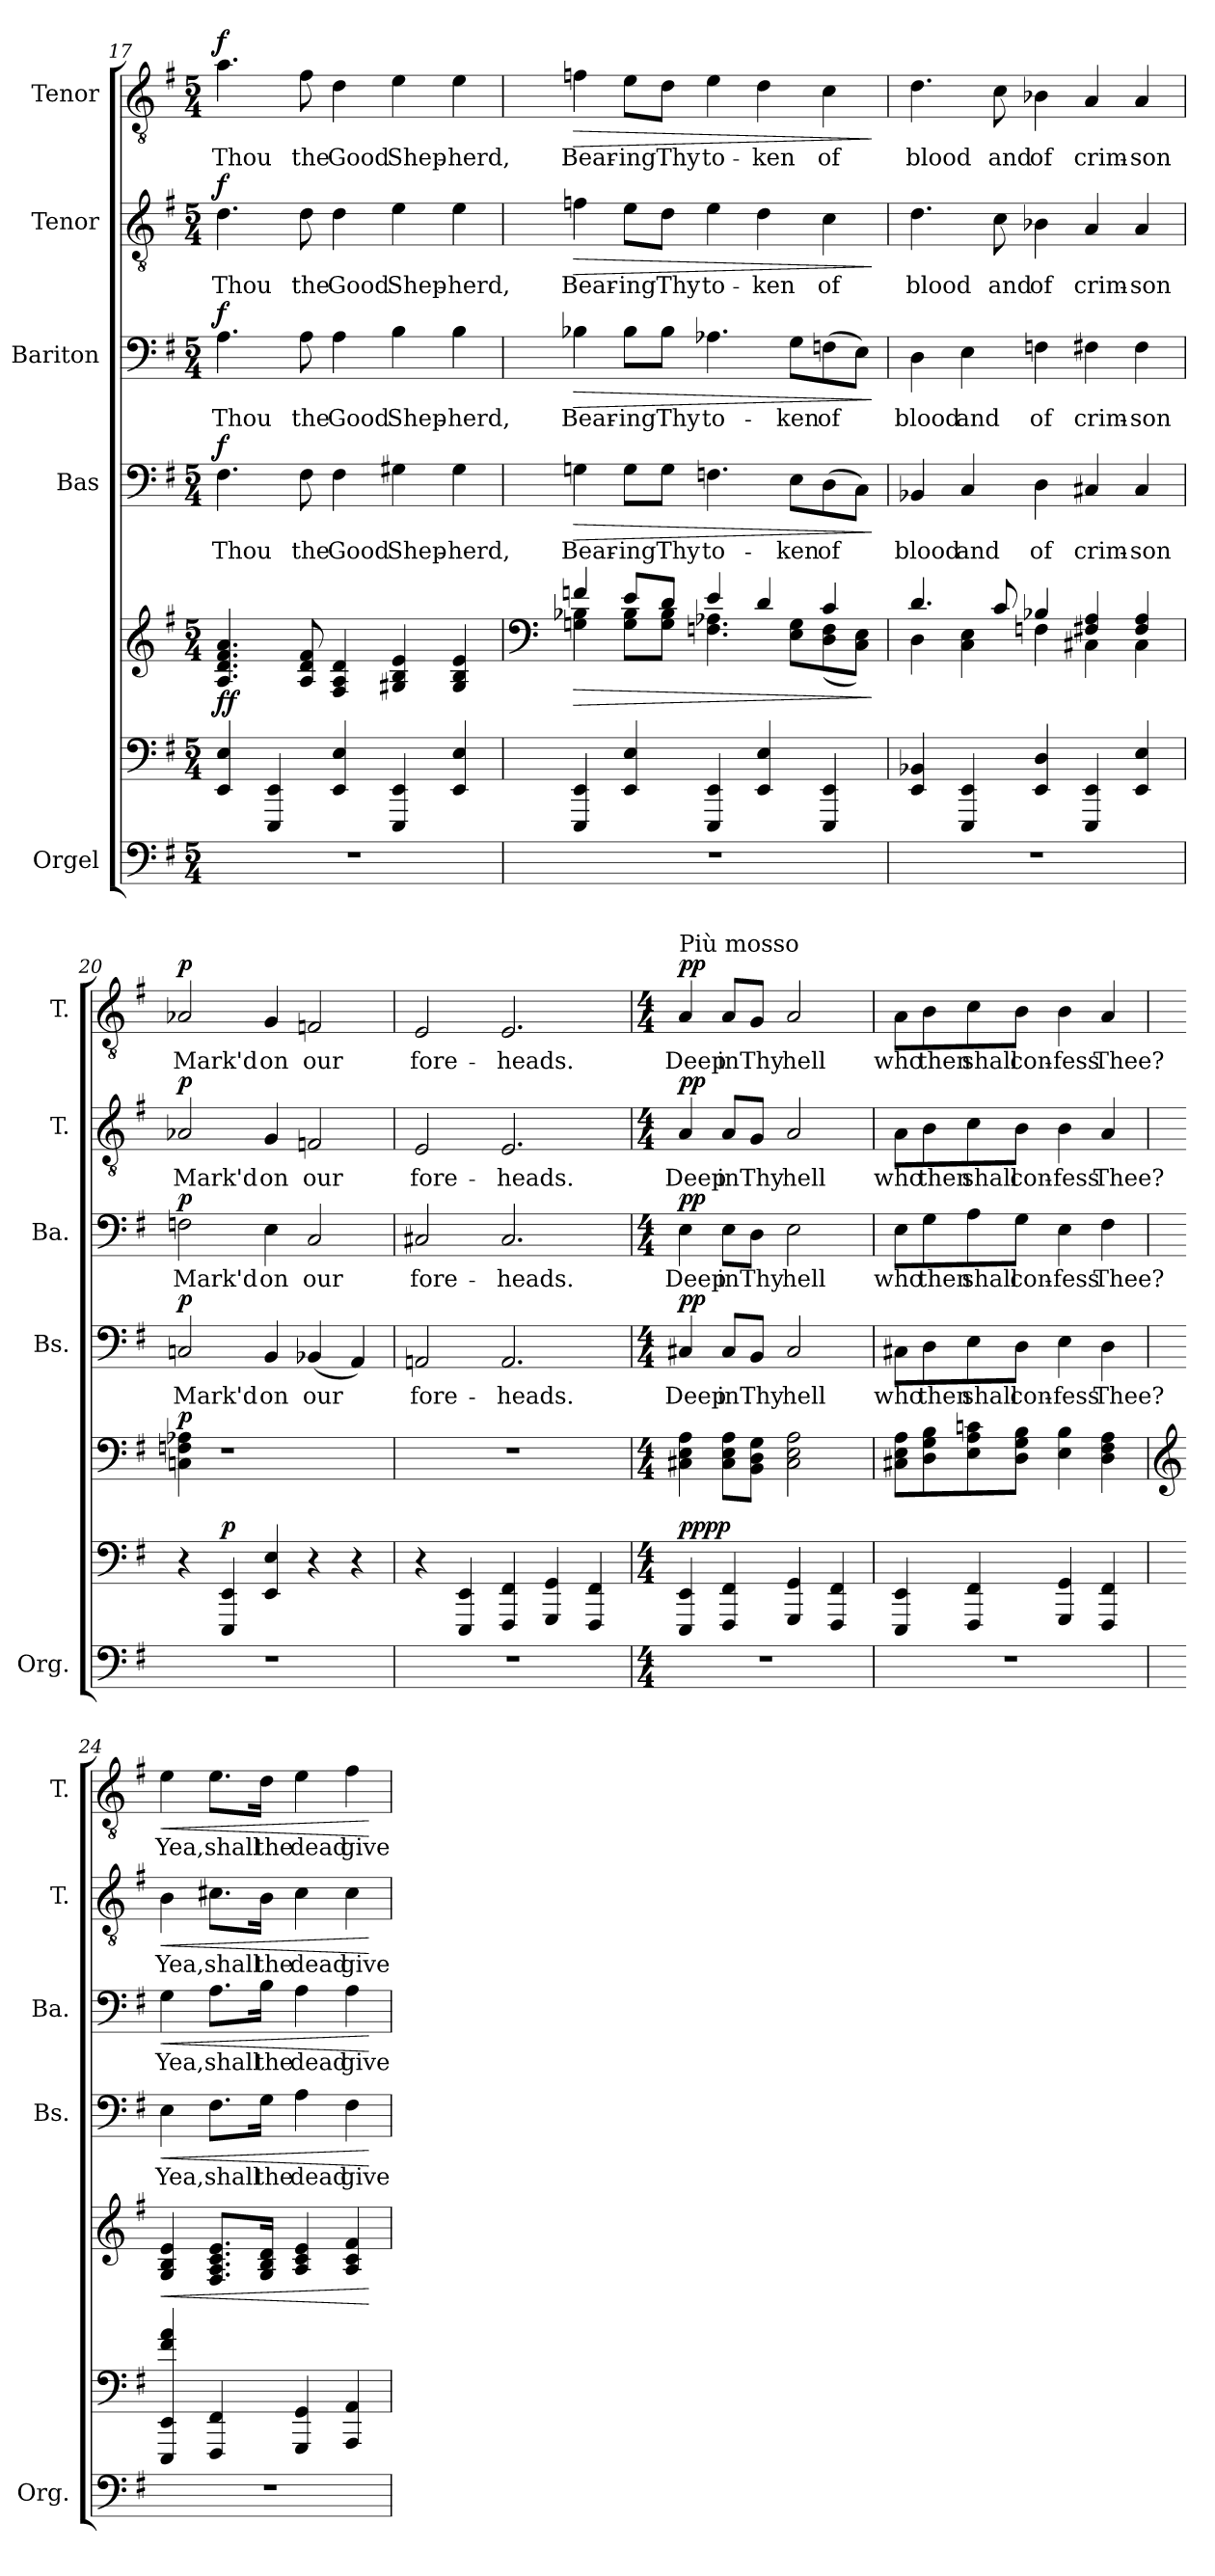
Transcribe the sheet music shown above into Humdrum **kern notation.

**kern	**kern	**kern	**dynam	**kern	**text	**dynam	**kern	**text	**dynam	**kern	**text	**dynam	**kern	**text	**dynam
*part5	*part5	*part5	*part5	*part4	*part4	*part4	*part3	*part3	*part3	*part2	*part2	*part2	*part1	*part1	*part1
*staff7	*staff6	*staff5	*staff5/6/7	*staff4	*staff4	*staff4	*staff3	*staff3	*staff3	*staff2	*staff2	*staff2	*staff1	*staff1	*staff1
*I"Orgel	*	*	*	*I"Bas	*	*	*I"Bariton	*	*	*I"Tenor	*	*	*I"Tenor	*	*
*I'Org.	*	*	*	*I'Bs.	*	*	*I'Ba.	*	*	*I'T.	*	*	*I'T.	*	*
*clefF4	*clefF4	*clefG2	*	*clefF4	*	*	*clefF4	*	*	*clefGv2	*	*	*clefGv2	*	*
*k[f#]	*k[f#]	*k[f#]	*	*k[f#]	*	*	*k[f#]	*	*	*k[f#]	*	*	*k[f#]	*	*
*M5/4	*M5/4	*M5/4	*	*M5/4	*	*	*M5/4	*	*	*M5/4	*	*	*M5/4	*	*
=17	=17	=17	=17	=17	=17	=17	=17	=17	=17	=17	=17	=17	=17	=17	=17
!	!	!	!LO:DY:a=2	!	!	!	!	!	!	!	!	!	!	!	!
!	!	!	!LO:DY:n=1:a	!	!	!LO:DY:a	!	!	!LO:DY:a	!	!	!LO:DY:a	!	!	!LO:DY:a
4%5r	4EE/ 4E/	4.A/ 4.d/ 4.f#/ 4.a/	f f	4.F#\	Thou	f	4.A\	Thou	f	4.d\	Thou	f	4.a\	Thou	f
.	4EEE/ 4EE/	.	.	.	.	.	.	.	.	.	.	.	.	.	.
.	.	8A/ 8d/ 8f#/	.	8F#\	the	.	8A\	the	.	8d\	the	.	8f#\	the	.
.	4EE/ 4E/	4F#/ 4A/ 4d/	.	4F#\	Good	.	4A\	Good	.	4d\	Good	.	4d\	Good	.
.	4EEE/ 4EE/	4G#X/ 4B/ 4e/	.	4G#X\	Shep-	.	4B\	Shep-	.	4e\	Shep-	.	4e\	Shep-	.
.	4EE/ 4E/	4G#/ 4B/ 4e/	.	4G#\	-herd,	.	4B\	-herd,	.	4e\	-herd,	.	4e\	-herd,	.
=18	=18	=18	=18	=18	=18	=18	=18	=18	=18	=18	=18	=18	=18	=18	=18
*	*	*clefF4	*	*	*	*	*	*	*	*	*	*	*	*	*
!	!	!	!LO:HP:b	!	!	!LO:HP:b	!	!	!LO:HP:b	!	!	!LO:HP:b	!	!	!LO:HP:b
*	*	*^	*	*	*	*	*	*	*	*	*	*	*	*	*
4%5r	4EEE/ 4EE/	4fn/	4Gn\ 4B-X\	>	4Gn\	Bear-	>	4B-X\	Bear-	>	4fn\	Bear-	>	4fn\	Bear-	>
.	4EE/ 4E/	8e/L	8G\ 8B-\L	.	8G\L	-ing	.	8B-\L	-ing	.	8e\L	-ing	.	8e\L	-ing	.
.	.	8d/J	8G\ 8B-\J	.	8G\J	Thy	.	8B-\J	Thy	.	8d\J	Thy	.	8d\J	Thy	.
.	4EEE/ 4EE/	4e/	4.Fn\ 4.A-X\	.	4.Fn\	to-	.	4.A-X\	to-	.	4e\	to-	.	4e\	to-	.
.	4EE/ 4E/	4d/	.	.	.	.	.	.	.	.	4d\	-ken	.	4d\	-ken	.
.	.	.	8E\ 8G\L	.	8E\L	-ken	.	8G\L	-ken	.	.	.	.	.	.	.
.	4EEE/ 4EE/	4c/	(8D\ 8F\	.	(8D\	of	.	(8Fn\	of	.	4c\	of	.	4c\	of	.
.	.	.	8C\ 8E\J)	.	8C\J)	.	.	8E\J)	.	.	.	.	.	.	.	.
*	*	*v	*v	*	*	*	*	*	*	*	*	*	*	*	*	*
.	.	.	]	.	.	]	.	.	]	.	.	]	.	.	]
!!LO:PB:g=z
=19	=19	=19	=19	=19	=19	=19	=19	=19	=19	=19	=19	=19	=19	=19	=19
*	*	*^	*	*	*	*	*	*	*	*	*	*	*	*	*
4%5r	4EE/ 4BB-X/	4.d/	4D\	.	4BB-X/	blood	.	4D\	blood	.	4.d\	blood	.	4.d\	blood	.
.	4EEE/ 4EE/	.	4C\ 4E\	.	4C/	and	.	4E\	and	.	.	.	.	.	.	.
.	.	8c/	.	.	.	.	.	.	.	.	8c\	and	.	8c\	and	.
.	4EE/ 4D/	4B-X/	4Fn\	.	4D\	of	.	4Fn\	of	.	4B-X\	of	.	4B-X\	of	.
.	4EEE/ 4EE/	4F#X/ 4A/	4C#X\	.	4C#X/	crim-	.	4F#X\	crim-	.	4A/	crim-	.	4A/	crim-	.
.	4EE/ 4E/	4F#/ 4A/	4C#\	.	4C#/	-son	.	4F#\	-son	.	4A/	-son	.	4A/	-son	.
=20	=20	=20	=20	=20	=20	=20	=20	=20	=20	=20	=20	=20	=20	=20	=20	=20
!	!	!	!	!LO:DY:a	!	!	!LO:DY:a	!	!	!LO:DY:a	!	!	!LO:DY:a	!	!	!LO:DY:a
*	*	*v	*v	*	*	*	*	*	*	*	*	*	*	*	*	*
4%5r	4r	4Cn\ 4Fn\ 4A-X\	p	2Cn/	Mark'd	p	2Fn\	Mark'd	p	2A-X/	Mark'd	p	2A-X/	Mark'd	p
!	!	!	!LO:DY:a=2	!	!	!	!	!	!	!	!	!	!	!	!
.	4EEE/ 4EE/	1r	p	.	.	.	.	.	.	.	.	.	.	.	.
.	4EE/ 4E/	.	.	4BB/	on	.	4E\	on	.	4G/	on	.	4G/	on	.
.	4r	.	.	(4BB-X/	our	.	2C/	our	.	2Fn/	our	.	2Fn/	our	.
.	4r	.	.	4AA/)	.	.	.	.	.	.	.	.	.	.	.
=21	=21	=21	=21	=21	=21	=21	=21	=21	=21	=21	=21	=21	=21	=21	=21
4%5r	4r	4%5r	.	2AAn/	fore-	.	2C#X/	fore-	.	2E/	fore-	.	2E/	fore-	.
.	4EEE/ 4EE/	.	.	.	.	.	.	.	.	.	.	.	.	.	.
.	4FFF#/ 4FF#/	.	.	2.AA/	-heads.	.	2.C#/	-heads.	.	2.E/	-heads.	.	2.E/	-heads.	.
.	4GGG/ 4GG/	.	.	.	.	.	.	.	.	.	.	.	.	.	.
.	4FFF#/ 4FF#/	.	.	.	.	.	.	.	.	.	.	.	.	.	.
=22	=22	=22	=22	=22	=22	=22	=22	=22	=22	=22	=22	=22	=22	=22	=22
*M4/4	*M4/4	*M4/4	*	*M4/4	*	*	*M4/4	*	*	*M4/4	*	*	*M4/4	*	*
!	!	!	!	!	!	!	!	!	!	!	!	!	!LO:TX:a:t=Più mosso	!	!
!	!	!	!LO:DY:a=2	!	!	!	!	!	!	!	!	!	!	!	!
!	!	!	!LO:DY:n=1:a	!	!	!LO:DY:a	!	!	!LO:DY:a	!	!	!LO:DY:a	!	!	!LO:DY:a
1r	4EEE/ 4EE/	4C#X\ 4E\ 4A\	pp pp	4C#X/	Deep	pp	4E\	Deep	pp	4A/	Deep	pp	4A/	Deep	pp
.	4FFF#/ 4FF#/	8C#\ 8E\ 8A\L	.	8C#/L	in	.	8E\L	in	.	8A/L	in	.	8A/L	in	.
.	.	8BB\ 8D\ 8G\J	.	8BB/J	Thy	.	8D\J	Thy	.	8G/J	Thy	.	8G/J	Thy	.
.	4GGG/ 4GG/	2C#\ 2E\ 2A\	.	2C#/	hell	.	2E\	hell	.	2A/	hell	.	2A/	hell	.
.	4FFF#/ 4FF#/	.	.	.	.	.	.	.	.	.	.	.	.	.	.
!!LO:PB:g=z
=23	=23	=23	=23	=23	=23	=23	=23	=23	=23	=23	=23	=23	=23	=23	=23
1r	4EEE/ 4EE/	8C#X\ 8E\ 8A\L	.	8C#X\L	who	.	8E\L	who	.	8A\L	who	.	8A\L	who	.
.	.	8D\ 8G\ 8B\	.	8D\	then	.	8G\	then	.	8B\	then	.	8B\	then	.
.	4FFF#/ 4FF#/	8E\ 8A\ 8cn\	.	8E\	shall	.	8A\	shall	.	8c\	shall	.	8c\	shall	.
.	.	8D\ 8G\ 8B\J	.	8D\J	con-	.	8G\J	con-	.	8B\J	con-	.	8B\J	con-	.
.	4GGG/ 4GG/	4E\ 4B\	.	4E\	-fess	.	4E\	-fess	.	4B\	-fess	.	4B\	-fess	.
.	4FFF#/ 4FF#/	4D\ 4F#\ 4A\	.	4D\	Thee?	.	4F#\	Thee?	.	4A/	Thee?	.	4A/	Thee?	.
=24	=24	=24	=24	=24	=24	=24	=24	=24	=24	=24	=24	=24	=24	=24	=24
*	*	*clefG2	*	*	*	*	*	*	*	*	*	*	*	*	*
!	!	!	!LO:HP:b	!	!	!LO:HP:b	!	!	!LO:HP:b	!	!	!LO:HP:b	!	!	!LO:HP:b
1r	4EEE/ 4EE/ 4f#/ 4a/	4G/ 4B/ 4e/	<	4E\	Yea,	<	4G\	Yea,	<	4B\	Yea,	<	4e\	Yea,	<
.	4FFF#/ 4FF#/	8.F#/ 8.A/ 8.c/ 8.e/L	.	8.F#\L	shall	.	8.A\L	shall	.	8.c#X\L	shall	.	8.e\L	shall	.
.	.	16G/ 16B/ 16d/Jk	.	16G\Jk	the	.	16B\Jk	the	.	16B\Jk	the	.	16d\Jk	the	.
.	4GGG/ 4GG/	4A/ 4c/ 4e/	.	4A\	dead	.	4A\	dead	.	4c#\	dead	.	4e\	dead	.
.	4AAA/ 4AA/	4A/ 4c/ 4f#/	.	4F#\	give	.	4A\	give	.	4c#\	give	.	4f#\	give	.
.	.	.	[	.	.	[	.	.	[	.	.	[	.	.	[
=	=	=	=	=	=	=	=	=	=	=	=	=	=	=	=
*-	*-	*-	*-	*-	*-	*-	*-	*-	*-	*-	*-	*-	*-	*-	*-
